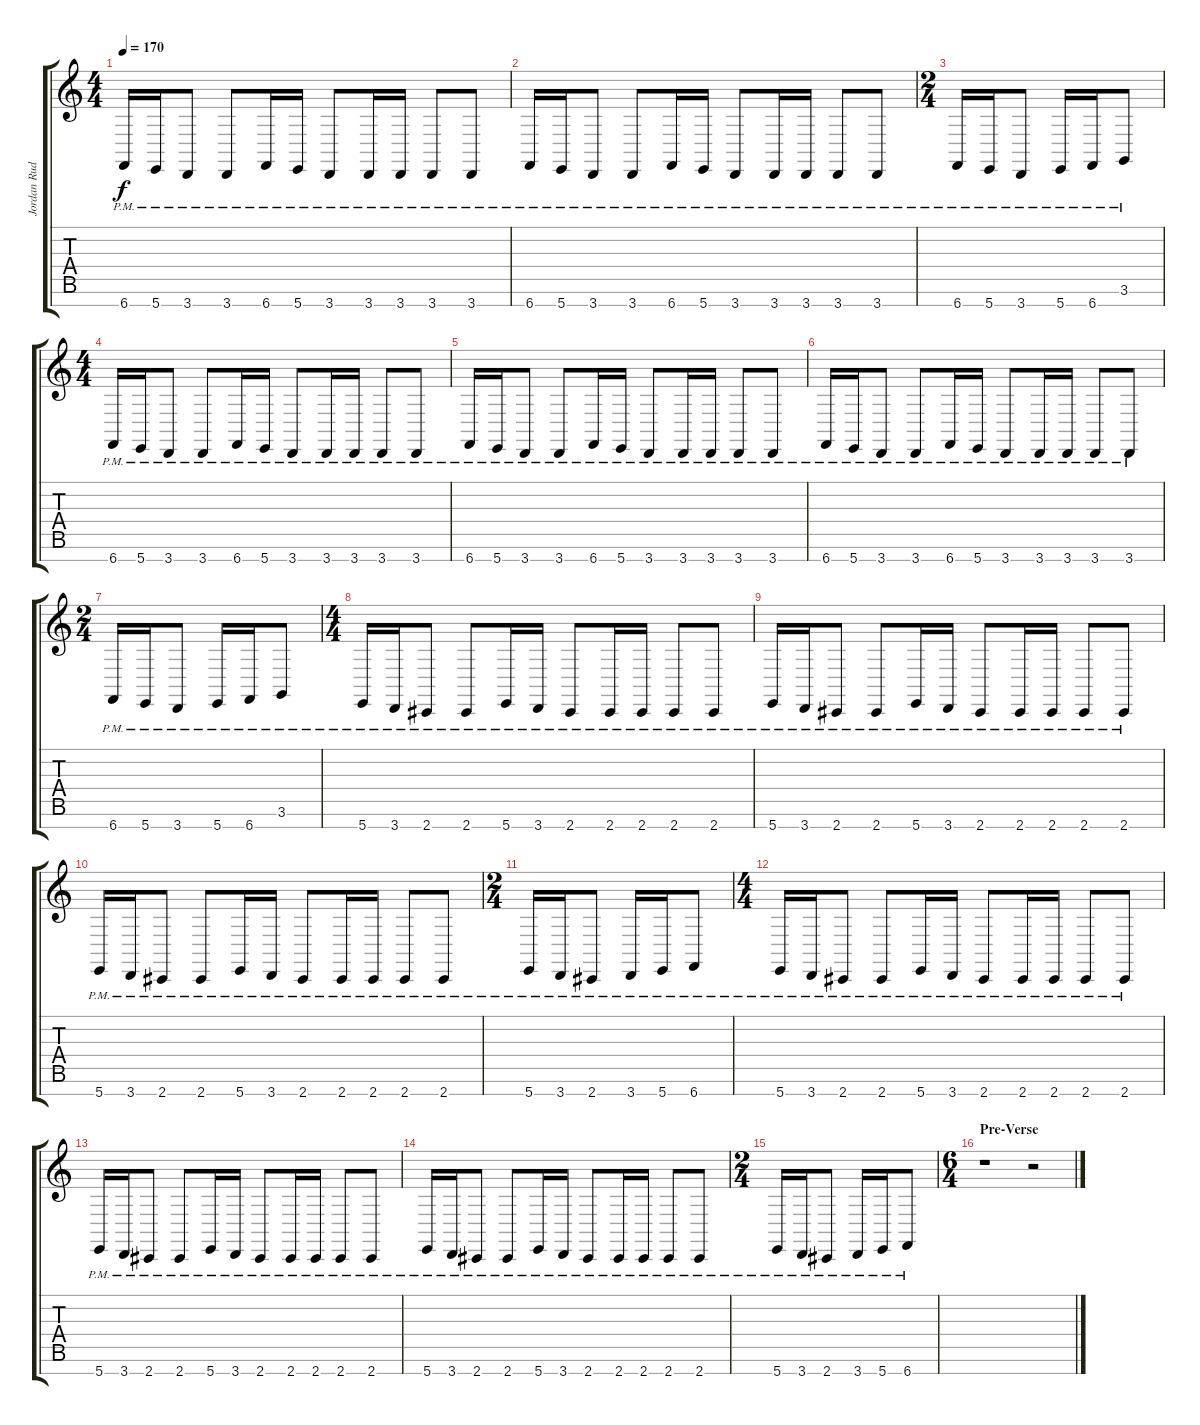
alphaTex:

\track ("Jordan Rudess" "Jordan Rud") {instrument lead1square}
\staff {score tabs}
\tuning (E4 B3 G3 D3 A2 E2 B1) {hide}
\ts (4 4)
\tempo 170
\clef g2
\ks c
6.7{pm}.16{dy f} 5.7{pm}.16 3.7{pm}.8 3.7{pm}.8 6.7{pm}.16 5.7{pm}.16 3.7{pm}.8 3.7{pm}.16 3.7{pm}.16 3.7{pm}.8 3.7{pm}.8 |
6.7{pm}.16 5.7{pm}.16 3.7{pm}.8 3.7{pm}.8 6.7{pm}.16 5.7{pm}.16 3.7{pm}.8 3.7{pm}.16 3.7{pm}.16 3.7{pm}.8 3.7{pm}.8 |
\ts (2 4)
6.7{pm}.16 5.7{pm}.16 3.7{pm}.8 5.7{pm}.16 6.7{pm}.16 3.6{pm}.8 |
\ts (4 4)
6.7{pm}.16 5.7{pm}.16 3.7{pm}.8 3.7{pm}.8 6.7{pm}.16 5.7{pm}.16 3.7{pm}.8 3.7{pm}.16 3.7{pm}.16 3.7{pm}.8 3.7{pm}.8 |
6.7{pm}.16 5.7{pm}.16 3.7{pm}.8 3.7{pm}.8 6.7{pm}.16 5.7{pm}.16 3.7{pm}.8 3.7{pm}.16 3.7{pm}.16 3.7{pm}.8 3.7{pm}.8 |
6.7{pm}.16 5.7{pm}.16 3.7{pm}.8 3.7{pm}.8 6.7{pm}.16 5.7{pm}.16 3.7{pm}.8 3.7{pm}.16 3.7{pm}.16 3.7{pm}.8 3.7{pm}.8 |
\ts (2 4)
6.7{pm}.16 5.7{pm}.16 3.7{pm}.8 5.7{pm}.16 6.7{pm}.16 3.6{pm}.8 |
\ts (4 4)
5.7{pm}.16 3.7{pm}.16 2.7{pm}.8 2.7{pm}.8 5.7{pm}.16 3.7{pm}.16 2.7{pm}.8 2.7{pm}.16 2.7{pm}.16 2.7{pm}.8 2.7{pm}.8 |
5.7{pm}.16 3.7{pm}.16 2.7{pm}.8 2.7{pm}.8 5.7{pm}.16 3.7{pm}.16 2.7{pm}.8 2.7{pm}.16 2.7{pm}.16 2.7{pm}.8 2.7{pm}.8 |
5.7{pm}.16 3.7{pm}.16 2.7{pm}.8 2.7{pm}.8 5.7{pm}.16 3.7{pm}.16 2.7{pm}.8 2.7{pm}.16 2.7{pm}.16 2.7{pm}.8 2.7{pm}.8 |
\ts (2 4)
5.7{pm}.16 3.7{pm}.16 2.7{pm}.8 3.7{pm}.16 5.7{pm}.16 6.7{pm}.8 |
\ts (4 4)
5.7{pm}.16 3.7{pm}.16 2.7{pm}.8 2.7{pm}.8 5.7{pm}.16 3.7{pm}.16 2.7{pm}.8 2.7{pm}.16 2.7{pm}.16 2.7{pm}.8 2.7{pm}.8 |
5.7{pm}.16 3.7{pm}.16 2.7{pm}.8 2.7{pm}.8 5.7{pm}.16 3.7{pm}.16 2.7{pm}.8 2.7{pm}.16 2.7{pm}.16 2.7{pm}.8 2.7{pm}.8 |
5.7{pm}.16 3.7{pm}.16 2.7{pm}.8 2.7{pm}.8 5.7{pm}.16 3.7{pm}.16 2.7{pm}.8 2.7{pm}.16 2.7{pm}.16 2.7{pm}.8 2.7{pm}.8 |
\ts (2 4)
5.7{pm}.16 3.7{pm}.16 2.7{pm}.8 3.7{pm}.16 5.7{pm}.16 6.7{pm}.8 |
\ts (6 4)
\section ("" "Pre-Verse")
r.1 r.2
